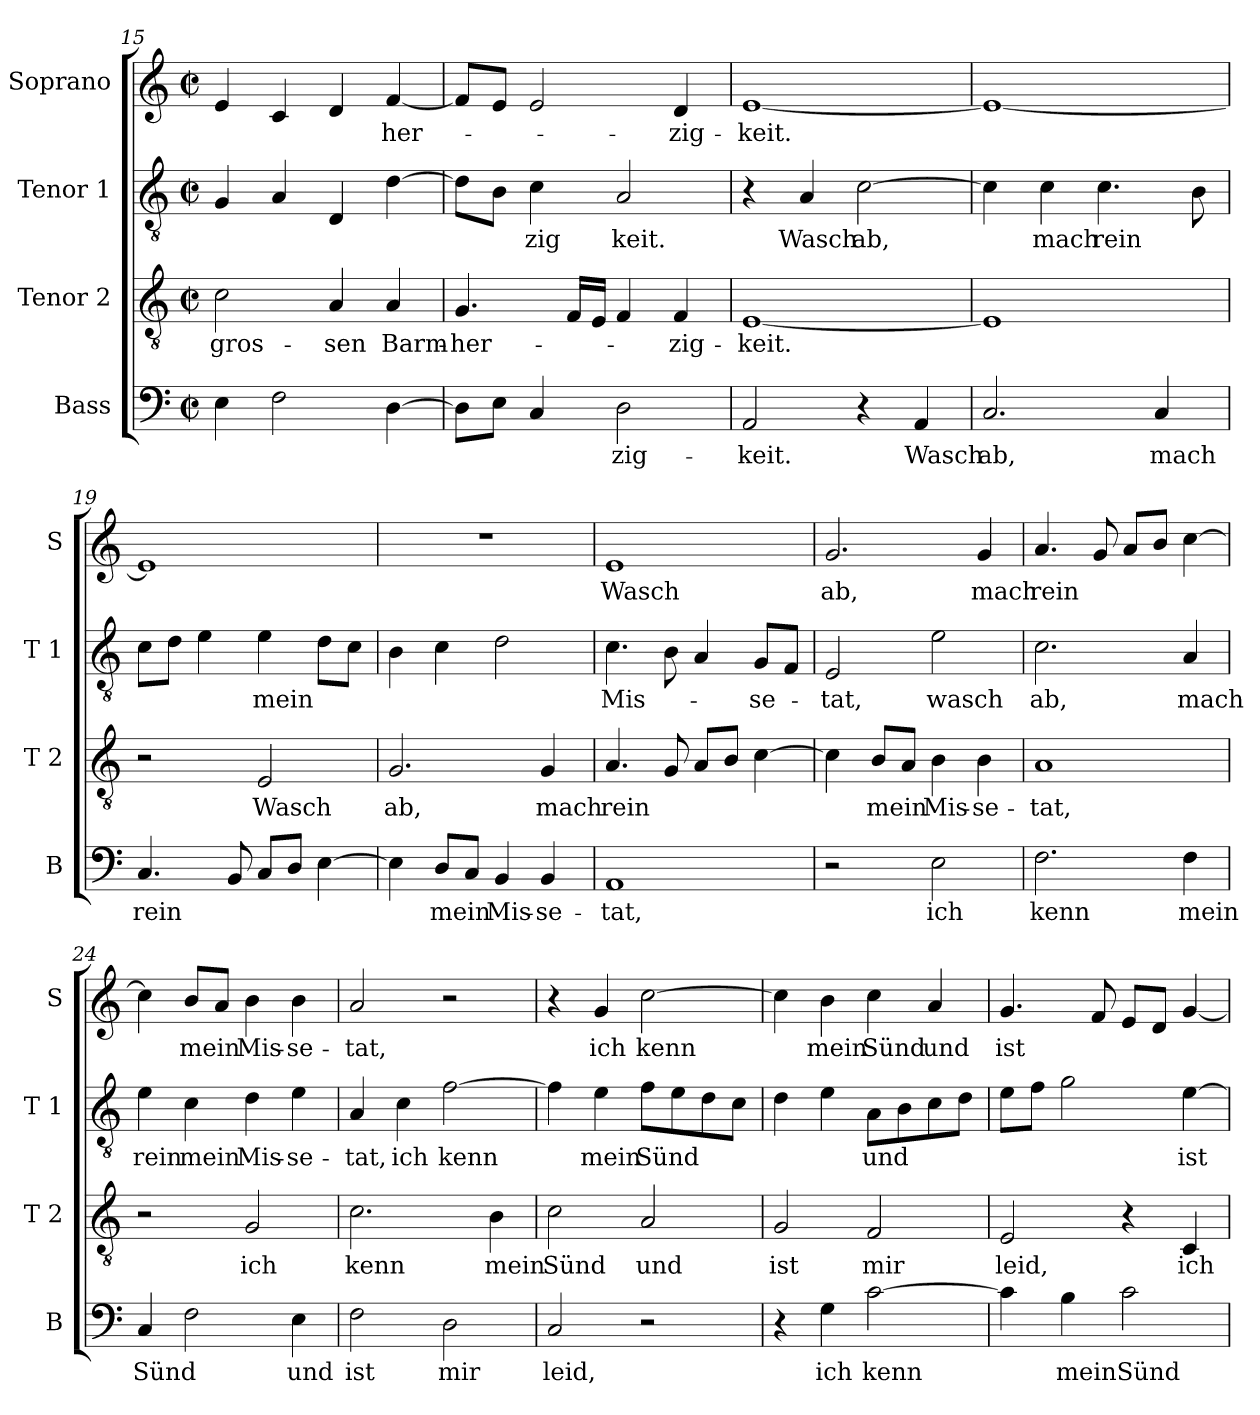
**kern	**text	**kern	**text	**kern	**text	**kern	**text
*part4	*part4	*part3	*part3	*part2	*part2	*part1	*part1
*staff4	*staff4	*staff3	*staff3	*staff2	*staff2	*staff1	*staff1
*I"Bass	*	*I"Tenor 2	*	*I"Tenor 1	*	*I"Soprano	*
*I'B	*	*I'T 2	*	*I'T 1	*	*I'S	*
*clefF4	*	*clefGv2	*	*clefGv2	*	*clefG2	*
*k[]	*	*k[]	*	*k[]	*	*k[]	*
*C:	*	*C:	*	*C:	*	*C:	*
*M2/2	*	*M2/2	*	*M2/2	*	*M2/2	*
*met(c|)	*	*met(c|)	*	*met(c|)	*	*met(c|)	*
=15	=15	=15	=15	=15	=15	=15	=15
!	!	!	!LO:LY:b	!	!	!	!
4E\	.	2c\	gros-	4G/	.	4e/	.
2F\	.	.	.	4A/	.	4c/	.
!	!	!	!LO:LY:b	!	!	!	!
.	.	4A/	-sen	4D/	.	4d/	.
!	!	!	!LO:LY:b	!	!	!	!LO:LY:b
[4D\	.	4A/	Barm-	[4d\	.	[4f/	-her-
=16	=16	=16	=16	=16	=16	=16	=16
!	!	!	!LO:LY:b	!	!	!	!
8D\L]	.	4.G/	-her-	8d\L]	.	8f/L]	.
8E\J	.	.	.	8B\J	.	8e/J	.
!	!	!	!	!	!LO:LY:b	!	!
4C/	.	.	.	4c\	-zig	2e/	.
.	.	16F/LL	.	.	.	.	.
.	.	16E/JJ	.	.	.	.	.
!	!LO:LY:b	!	!	!	!LO:LY:b	!	!
2D\	-zig-	4F/	.	2A/	keit.	.	.
!	!	!	!LO:LY:b	!	!	!	!LO:LY:b
.	.	4F/	-zig-	.	.	4d/	-zig-
=17	=17	=17	=17	=17	=17	=17	=17
!	!LO:LY:b	!	!LO:LY:b	!	!	!	!LO:LY:b
2AA/	-keit.	[1E	-keit.	4r	.	[1e	-keit.
!	!	!	!	!	!LO:LY:b	!	!
.	.	.	.	4A/	Wasch	.	.
!	!	!	!	!	!LO:LY:b	!	!
4r	.	.	.	[2c\	ab,	.	.
!	!LO:LY:b	!	!	!	!	!	!
4AA/	Wasch	.	.	.	.	.	.
=18	=18	=18	=18	=18	=18	=18	=18
!	!LO:LY:b	!	!	!	!	!	!
2.C/	ab,	1E]	.	4c\]	.	1e_	.
!	!	!	!	!	!LO:LY:b	!	!
.	.	.	.	4c\	mach	.	.
!	!	!	!	!	!LO:LY:b	!	!
.	.	.	.	4.c\	rein	.	.
!	!LO:LY:b	!	!	!	!	!	!
4C/	mach	.	.	.	.	.	.
.	.	.	.	8B\	.	.	.
!!LO:PB:g=z
=19	=19	=19	=19	=19	=19	=19	=19
!	!LO:LY:b	!	!	!	!	!	!
4.C/	rein	2r	.	8c\L	.	1e]	.
.	.	.	.	8d\J	.	.	.
.	.	.	.	4e\	.	.	.
8BB/	.	.	.	.	.	.	.
!	!	!	!LO:LY:b	!	!LO:LY:b	!	!
8C/L	.	2E/	Wasch	4e\	mein	.	.
8D/J	.	.	.	.	.	.	.
[4E\	.	.	.	8d\L	.	.	.
.	.	.	.	8c\J	.	.	.
=20	=20	=20	=20	=20	=20	=20	=20
!	!	!	!LO:LY:b	!	!	!	!
4E\]	.	2.G/	ab,	4B\	.	1r	.
!	!LO:LY:b	!	!	!	!	!	!
8D/L	mein	.	.	4c\	.	.	.
8C/J	.	.	.	.	.	.	.
!	!LO:LY:b	!	!	!	!	!	!
4BB/	Mis-	.	.	2d\	.	.	.
!	!LO:LY:b	!	!LO:LY:b	!	!	!	!
4BB/	-se-	4G/	mach	.	.	.	.
=21	=21	=21	=21	=21	=21	=21	=21
!	!LO:LY:b	!	!LO:LY:b	!	!LO:LY:b	!	!LO:LY:b
1AA	-tat,	4.A/	rein	4.c\	Mis-	1e	Wasch
.	.	8G/	.	8B\	.	.	.
.	.	8A/L	.	4A/	.	.	.
.	.	8B/J	.	.	.	.	.
!	!	!	!	!	!LO:LY:b	!	!
.	.	[4c\	.	8G/L	-se-	.	.
.	.	.	.	8F/J	.	.	.
=22	=22	=22	=22	=22	=22	=22	=22
!	!	!	!	!	!LO:LY:b	!	!LO:LY:b
2r	.	4c\]	.	2E/	-tat,	2.g/	ab,
!	!	!	!LO:LY:b	!	!	!	!
.	.	8B/L	mein	.	.	.	.
.	.	8A/J	.	.	.	.	.
!	!LO:LY:b	!	!LO:LY:b	!	!LO:LY:b	!	!
2E\	ich	4B\	Mis-	2e\	wasch	.	.
!	!	!	!LO:LY:b	!	!	!	!LO:LY:b
.	.	4B\	-se-	.	.	4g/	mach
=23	=23	=23	=23	=23	=23	=23	=23
!	!LO:LY:b	!	!LO:LY:b	!	!LO:LY:b	!	!LO:LY:b
2.F\	kenn	1A	-tat,	2.c\	ab,	4.a/	rein
.	.	.	.	.	.	8g/	.
.	.	.	.	.	.	8a/L	.
.	.	.	.	.	.	8b/J	.
!	!LO:LY:b	!	!	!	!LO:LY:b	!	!
4F\	mein	.	.	4A/	mach	[4cc\	.
=24	=24	=24	=24	=24	=24	=24	=24
!	!LO:LY:b	!	!	!	!LO:LY:b	!	!
4C/	Sünd	2r	.	4e\	rein	4cc\]	.
!	!	!	!	!	!LO:LY:b	!	!LO:LY:b
2F\	.	.	.	4c\	mein	8b/L	mein
.	.	.	.	.	.	8a/J	.
!	!	!	!LO:LY:b	!	!LO:LY:b	!	!LO:LY:b
.	.	2G/	ich	4d\	Mis-	4b\	Mis-
!	!LO:LY:b	!	!	!	!LO:LY:b	!	!LO:LY:b
4E\	und	.	.	4e\	-se-	4b\	-se-
!!LO:LB:g=z
=25	=25	=25	=25	=25	=25	=25	=25
!	!LO:LY:b	!	!LO:LY:b	!	!LO:LY:b	!	!LO:LY:b
2F\	ist	2.c\	kenn	4A/	-tat,	2a/	-tat,
!	!	!	!	!	!LO:LY:b	!	!
.	.	.	.	4c\	ich	.	.
!	!LO:LY:b	!	!	!	!LO:LY:b	!	!
2D\	mir	.	.	[2f\	kenn	2r	.
!	!	!	!LO:LY:b	!	!	!	!
.	.	4B\	mein	.	.	.	.
=26	=26	=26	=26	=26	=26	=26	=26
!	!LO:LY:b	!	!LO:LY:b	!	!	!	!
2C/	leid,	2c\	Sünd	4f\]	.	4r	.
!	!	!	!	!	!LO:LY:b	!	!LO:LY:b
.	.	.	.	4e\	mein	4g/	ich
!	!	!	!LO:LY:b	!	!LO:LY:b	!	!LO:LY:b
2r	.	2A/	und	8f\L	Sünd	[2cc\	kenn
.	.	.	.	8e\	.	.	.
.	.	.	.	8d\	.	.	.
.	.	.	.	8c\J	.	.	.
=27	=27	=27	=27	=27	=27	=27	=27
!	!	!	!LO:LY:b	!	!	!	!
4r	.	2G/	ist	4d\	.	4cc\]	.
!	!LO:LY:b	!	!	!	!	!	!LO:LY:b
4G\	ich	.	.	4e\	.	4b\	mein
!	!LO:LY:b	!	!LO:LY:b	!	!LO:LY:b	!	!LO:LY:b
[2c\	kenn	2F/	mir	8A\L	und	4cc\	Sünd
.	.	.	.	8B\	.	.	.
!	!	!	!	!	!	!	!LO:LY:b
.	.	.	.	8c\	.	4a/	und
.	.	.	.	8d\J	.	.	.
=28	=28	=28	=28	=28	=28	=28	=28
!	!	!	!LO:LY:b	!	!	!	!LO:LY:b
4c\]	.	2E/	leid,	8e\L	.	4.g/	ist
.	.	.	.	8f\J	.	.	.
!	!LO:LY:b	!	!	!	!	!	!
4B\	mein	.	.	2g\	.	.	.
.	.	.	.	.	.	8f/	.
!	!LO:LY:b	!	!	!	!	!	!
2c\	Sünd	4r	.	.	.	8e/L	.
.	.	.	.	.	.	8d/J	.
!	!	!	!LO:LY:b	!	!LO:LY:b	!	!
.	.	4C/	ich	[4e\	ist	[4g/	.
=	=	=	=	=	=	=	=
*-	*-	*-	*-	*-	*-	*-	*-
